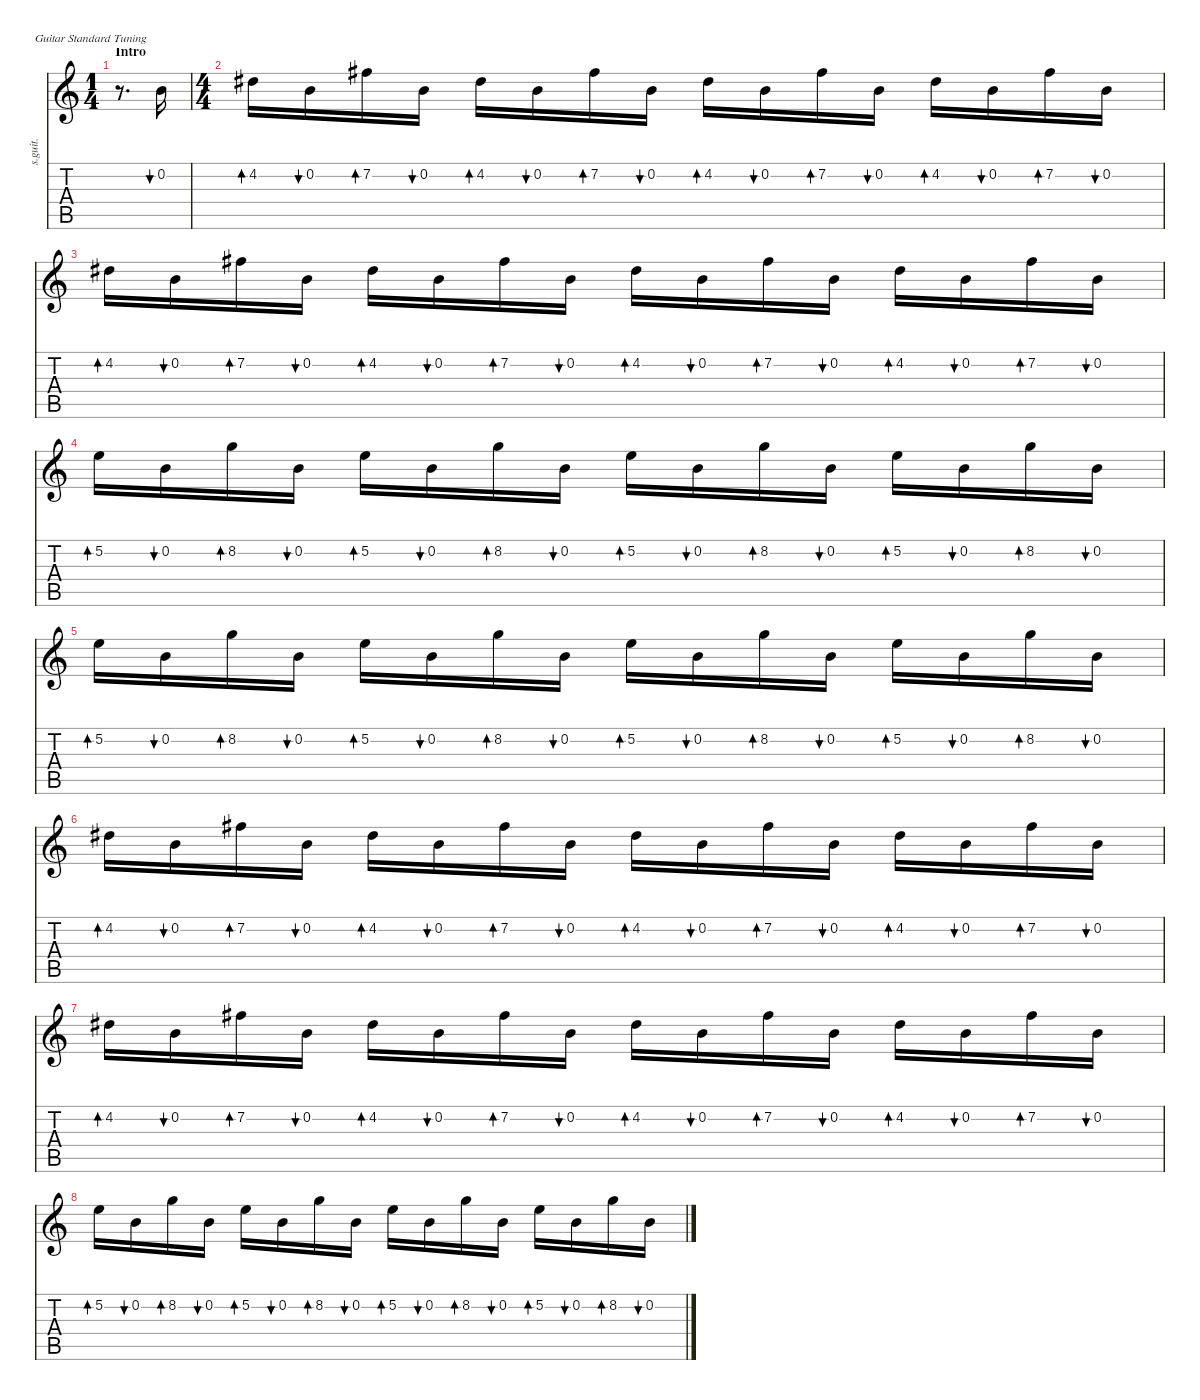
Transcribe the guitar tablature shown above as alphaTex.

\defaultSystemsLayout 4
\hideDynamics
\bracketExtendMode nobrackets
\track ("Angus Young - Lead Guitar" "s.guit.") {instrument distortionguitar}
\staff {score tabs}
\tuning (E4 B3 G3 D3 A2 E2)
\ts (1 4)
\beaming (8 2 2 2 2)
\section ("" "Intro")
\tempo (134 hide)
\clef g2
\ks c
r.8{d dy f instrument distortionguitar} 0.2.16{bu 30 lyrics (0 "") lyrics (1 "") lyrics (2 "") lyrics (3 "") lyrics (4 "")} |
\ts (4 4)
\beaming (8 2 2 2 2)
4.2{acc #}.16{bd 30 lyrics (0 "") lyrics (1 "") lyrics (2 "") lyrics (3 "") lyrics (4 "")} 0.2.16{bu 30 lyrics (0 "") lyrics (1 "") lyrics (2 "") lyrics (3 "") lyrics (4 "")} 7.2{acc #}.16{bd 30 lyrics (0 "") lyrics (1 "") lyrics (2 "") lyrics (3 "") lyrics (4 "")} 0.2.16{bu 30 lyrics (0 "") lyrics (1 "") lyrics (2 "") lyrics (3 "") lyrics (4 "")} 4.2{acc #}.16{bd 30 lyrics (0 "") lyrics (1 "") lyrics (2 "") lyrics (3 "") lyrics (4 "")} 0.2.16{bu 30 lyrics (0 "") lyrics (1 "") lyrics (2 "") lyrics (3 "") lyrics (4 "")} 7.2{acc #}.16{bd 30 lyrics (0 "") lyrics (1 "") lyrics (2 "") lyrics (3 "") lyrics (4 "")} 0.2.16{bu 30 lyrics (0 "") lyrics (1 "") lyrics (2 "") lyrics (3 "") lyrics (4 "")} 4.2{acc #}.16{bd 30 lyrics (0 "") lyrics (1 "") lyrics (2 "") lyrics (3 "") lyrics (4 "")} 0.2.16{bu 30 lyrics (0 "") lyrics (1 "") lyrics (2 "") lyrics (3 "") lyrics (4 "")} 7.2{acc #}.16{bd 30 lyrics (0 "") lyrics (1 "") lyrics (2 "") lyrics (3 "") lyrics (4 "")} 0.2.16{bu 30 lyrics (0 "") lyrics (1 "") lyrics (2 "") lyrics (3 "") lyrics (4 "")} 4.2{acc #}.16{bd 30 lyrics (0 "") lyrics (1 "") lyrics (2 "") lyrics (3 "") lyrics (4 "")} 0.2.16{bu 30 lyrics (0 "") lyrics (1 "") lyrics (2 "") lyrics (3 "") lyrics (4 "")} 7.2{acc #}.16{bd 30 lyrics (0 "") lyrics (1 "") lyrics (2 "") lyrics (3 "") lyrics (4 "")} 0.2.16{bu 30 lyrics (0 "") lyrics (1 "") lyrics (2 "") lyrics (3 "") lyrics (4 "")} |
4.2{acc #}.16{bd 30 lyrics (0 "") lyrics (1 "") lyrics (2 "") lyrics (3 "") lyrics (4 "")} 0.2.16{bu 30 lyrics (0 "") lyrics (1 "") lyrics (2 "") lyrics (3 "") lyrics (4 "")} 7.2{acc #}.16{bd 30 lyrics (0 "") lyrics (1 "") lyrics (2 "") lyrics (3 "") lyrics (4 "")} 0.2.16{bu 30 lyrics (0 "") lyrics (1 "") lyrics (2 "") lyrics (3 "") lyrics (4 "")} 4.2{acc #}.16{bd 30 lyrics (0 "") lyrics (1 "") lyrics (2 "") lyrics (3 "") lyrics (4 "")} 0.2.16{bu 30 lyrics (0 "") lyrics (1 "") lyrics (2 "") lyrics (3 "") lyrics (4 "")} 7.2{acc #}.16{bd 30 lyrics (0 "") lyrics (1 "") lyrics (2 "") lyrics (3 "") lyrics (4 "")} 0.2.16{bu 30 lyrics (0 "") lyrics (1 "") lyrics (2 "") lyrics (3 "") lyrics (4 "")} 4.2{acc #}.16{bd 30 lyrics (0 "") lyrics (1 "") lyrics (2 "") lyrics (3 "") lyrics (4 "")} 0.2.16{bu 30 lyrics (0 "") lyrics (1 "") lyrics (2 "") lyrics (3 "") lyrics (4 "")} 7.2{acc #}.16{bd 30 lyrics (0 "") lyrics (1 "") lyrics (2 "") lyrics (3 "") lyrics (4 "")} 0.2.16{bu 30 lyrics (0 "") lyrics (1 "") lyrics (2 "") lyrics (3 "") lyrics (4 "")} 4.2{acc #}.16{bd 30 lyrics (0 "") lyrics (1 "") lyrics (2 "") lyrics (3 "") lyrics (4 "")} 0.2.16{bu 30 lyrics (0 "") lyrics (1 "") lyrics (2 "") lyrics (3 "") lyrics (4 "")} 7.2{acc #}.16{bd 30 lyrics (0 "") lyrics (1 "") lyrics (2 "") lyrics (3 "") lyrics (4 "")} 0.2.16{bu 30 lyrics (0 "") lyrics (1 "") lyrics (2 "") lyrics (3 "") lyrics (4 "")} |
5.2.16{bd 30 lyrics (0 "") lyrics (1 "") lyrics (2 "") lyrics (3 "") lyrics (4 "")} 0.2.16{bu 30 lyrics (0 "") lyrics (1 "") lyrics (2 "") lyrics (3 "") lyrics (4 "")} 8.2.16{bd 30 lyrics (0 "") lyrics (1 "") lyrics (2 "") lyrics (3 "") lyrics (4 "")} 0.2.16{bu 30 lyrics (0 "") lyrics (1 "") lyrics (2 "") lyrics (3 "") lyrics (4 "")} 5.2.16{bd 30 lyrics (0 "") lyrics (1 "") lyrics (2 "") lyrics (3 "") lyrics (4 "")} 0.2.16{bu 30 lyrics (0 "") lyrics (1 "") lyrics (2 "") lyrics (3 "") lyrics (4 "")} 8.2.16{bd 30 lyrics (0 "") lyrics (1 "") lyrics (2 "") lyrics (3 "") lyrics (4 "")} 0.2.16{bu 30 lyrics (0 "") lyrics (1 "") lyrics (2 "") lyrics (3 "") lyrics (4 "")} 5.2.16{bd 30 lyrics (0 "") lyrics (1 "") lyrics (2 "") lyrics (3 "") lyrics (4 "")} 0.2.16{bu 30 lyrics (0 "") lyrics (1 "") lyrics (2 "") lyrics (3 "") lyrics (4 "")} 8.2.16{bd 30 lyrics (0 "") lyrics (1 "") lyrics (2 "") lyrics (3 "") lyrics (4 "")} 0.2.16{bu 30 lyrics (0 "") lyrics (1 "") lyrics (2 "") lyrics (3 "") lyrics (4 "")} 5.2.16{bd 30 lyrics (0 "") lyrics (1 "") lyrics (2 "") lyrics (3 "") lyrics (4 "")} 0.2.16{bu 30 lyrics (0 "") lyrics (1 "") lyrics (2 "") lyrics (3 "") lyrics (4 "")} 8.2.16{bd 30 lyrics (0 "") lyrics (1 "") lyrics (2 "") lyrics (3 "") lyrics (4 "")} 0.2.16{bu 30 lyrics (0 "") lyrics (1 "") lyrics (2 "") lyrics (3 "") lyrics (4 "")} |
5.2.16{bd 30 lyrics (0 "") lyrics (1 "") lyrics (2 "") lyrics (3 "") lyrics (4 "")} 0.2.16{bu 30 lyrics (0 "") lyrics (1 "") lyrics (2 "") lyrics (3 "") lyrics (4 "")} 8.2.16{bd 30 lyrics (0 "") lyrics (1 "") lyrics (2 "") lyrics (3 "") lyrics (4 "")} 0.2.16{bu 30 lyrics (0 "") lyrics (1 "") lyrics (2 "") lyrics (3 "") lyrics (4 "")} 5.2.16{bd 30 lyrics (0 "") lyrics (1 "") lyrics (2 "") lyrics (3 "") lyrics (4 "")} 0.2.16{bu 30 lyrics (0 "") lyrics (1 "") lyrics (2 "") lyrics (3 "") lyrics (4 "")} 8.2.16{bd 30 lyrics (0 "") lyrics (1 "") lyrics (2 "") lyrics (3 "") lyrics (4 "")} 0.2.16{bu 30 lyrics (0 "") lyrics (1 "") lyrics (2 "") lyrics (3 "") lyrics (4 "")} 5.2.16{bd 30 lyrics (0 "") lyrics (1 "") lyrics (2 "") lyrics (3 "") lyrics (4 "")} 0.2.16{bu 30 lyrics (0 "") lyrics (1 "") lyrics (2 "") lyrics (3 "") lyrics (4 "")} 8.2.16{bd 30 lyrics (0 "") lyrics (1 "") lyrics (2 "") lyrics (3 "") lyrics (4 "")} 0.2.16{bu 30 lyrics (0 "") lyrics (1 "") lyrics (2 "") lyrics (3 "") lyrics (4 "")} 5.2.16{bd 30 lyrics (0 "") lyrics (1 "") lyrics (2 "") lyrics (3 "") lyrics (4 "")} 0.2.16{bu 30 lyrics (0 "") lyrics (1 "") lyrics (2 "") lyrics (3 "") lyrics (4 "")} 8.2.16{bd 30 lyrics (0 "") lyrics (1 "") lyrics (2 "") lyrics (3 "") lyrics (4 "")} 0.2.16{bu 30 lyrics (0 "") lyrics (1 "") lyrics (2 "") lyrics (3 "") lyrics (4 "")} |
4.2{acc #}.16{bd 30 lyrics (0 "") lyrics (1 "") lyrics (2 "") lyrics (3 "") lyrics (4 "")} 0.2.16{bu 30 lyrics (0 "") lyrics (1 "") lyrics (2 "") lyrics (3 "") lyrics (4 "")} 7.2{acc #}.16{bd 30 lyrics (0 "") lyrics (1 "") lyrics (2 "") lyrics (3 "") lyrics (4 "")} 0.2.16{bu 30 lyrics (0 "") lyrics (1 "") lyrics (2 "") lyrics (3 "") lyrics (4 "")} 4.2{acc #}.16{bd 30 lyrics (0 "") lyrics (1 "") lyrics (2 "") lyrics (3 "") lyrics (4 "")} 0.2.16{bu 30 lyrics (0 "") lyrics (1 "") lyrics (2 "") lyrics (3 "") lyrics (4 "")} 7.2{acc #}.16{bd 30 lyrics (0 "") lyrics (1 "") lyrics (2 "") lyrics (3 "") lyrics (4 "")} 0.2.16{bu 30 lyrics (0 "") lyrics (1 "") lyrics (2 "") lyrics (3 "") lyrics (4 "")} 4.2{acc #}.16{bd 30 lyrics (0 "") lyrics (1 "") lyrics (2 "") lyrics (3 "") lyrics (4 "")} 0.2.16{bu 30 lyrics (0 "") lyrics (1 "") lyrics (2 "") lyrics (3 "") lyrics (4 "")} 7.2{acc #}.16{bd 30 lyrics (0 "") lyrics (1 "") lyrics (2 "") lyrics (3 "") lyrics (4 "")} 0.2.16{bu 30 lyrics (0 "") lyrics (1 "") lyrics (2 "") lyrics (3 "") lyrics (4 "")} 4.2{acc #}.16{bd 30 lyrics (0 "") lyrics (1 "") lyrics (2 "") lyrics (3 "") lyrics (4 "")} 0.2.16{bu 30 lyrics (0 "") lyrics (1 "") lyrics (2 "") lyrics (3 "") lyrics (4 "")} 7.2{acc #}.16{bd 30 lyrics (0 "") lyrics (1 "") lyrics (2 "") lyrics (3 "") lyrics (4 "")} 0.2.16{bu 30 lyrics (0 "") lyrics (1 "") lyrics (2 "") lyrics (3 "") lyrics (4 "")} |
4.2{acc #}.16{bd 30 lyrics (0 "") lyrics (1 "") lyrics (2 "") lyrics (3 "") lyrics (4 "")} 0.2.16{bu 30 lyrics (0 "") lyrics (1 "") lyrics (2 "") lyrics (3 "") lyrics (4 "")} 7.2{acc #}.16{bd 30 lyrics (0 "") lyrics (1 "") lyrics (2 "") lyrics (3 "") lyrics (4 "")} 0.2.16{bu 30 lyrics (0 "") lyrics (1 "") lyrics (2 "") lyrics (3 "") lyrics (4 "")} 4.2{acc #}.16{bd 30 lyrics (0 "") lyrics (1 "") lyrics (2 "") lyrics (3 "") lyrics (4 "")} 0.2.16{bu 30 lyrics (0 "") lyrics (1 "") lyrics (2 "") lyrics (3 "") lyrics (4 "")} 7.2{acc #}.16{bd 30 lyrics (0 "") lyrics (1 "") lyrics (2 "") lyrics (3 "") lyrics (4 "")} 0.2.16{bu 30 lyrics (0 "") lyrics (1 "") lyrics (2 "") lyrics (3 "") lyrics (4 "")} 4.2{acc #}.16{bd 30 lyrics (0 "") lyrics (1 "") lyrics (2 "") lyrics (3 "") lyrics (4 "")} 0.2.16{bu 30 lyrics (0 "") lyrics (1 "") lyrics (2 "") lyrics (3 "") lyrics (4 "")} 7.2{acc #}.16{bd 30 lyrics (0 "") lyrics (1 "") lyrics (2 "") lyrics (3 "") lyrics (4 "")} 0.2.16{bu 30 lyrics (0 "") lyrics (1 "") lyrics (2 "") lyrics (3 "") lyrics (4 "")} 4.2{acc #}.16{bd 30 lyrics (0 "") lyrics (1 "") lyrics (2 "") lyrics (3 "") lyrics (4 "")} 0.2.16{bu 30 lyrics (0 "") lyrics (1 "") lyrics (2 "") lyrics (3 "") lyrics (4 "")} 7.2{acc #}.16{bd 30 lyrics (0 "") lyrics (1 "") lyrics (2 "") lyrics (3 "") lyrics (4 "")} 0.2.16{bu 30 lyrics (0 "") lyrics (1 "") lyrics (2 "") lyrics (3 "") lyrics (4 "")} |
5.2.16{bd 30 lyrics (0 "") lyrics (1 "") lyrics (2 "") lyrics (3 "") lyrics (4 "")} 0.2.16{bu 30 lyrics (0 "") lyrics (1 "") lyrics (2 "") lyrics (3 "") lyrics (4 "")} 8.2.16{bd 30 lyrics (0 "") lyrics (1 "") lyrics (2 "") lyrics (3 "") lyrics (4 "")} 0.2.16{bu 30 lyrics (0 "") lyrics (1 "") lyrics (2 "") lyrics (3 "") lyrics (4 "")} 5.2.16{bd 30 lyrics (0 "") lyrics (1 "") lyrics (2 "") lyrics (3 "") lyrics (4 "")} 0.2.16{bu 30 lyrics (0 "") lyrics (1 "") lyrics (2 "") lyrics (3 "") lyrics (4 "")} 8.2.16{bd 30 lyrics (0 "") lyrics (1 "") lyrics (2 "") lyrics (3 "") lyrics (4 "")} 0.2.16{bu 30 lyrics (0 "") lyrics (1 "") lyrics (2 "") lyrics (3 "") lyrics (4 "")} 5.2.16{bd 30 lyrics (0 "") lyrics (1 "") lyrics (2 "") lyrics (3 "") lyrics (4 "")} 0.2.16{bu 30 lyrics (0 "") lyrics (1 "") lyrics (2 "") lyrics (3 "") lyrics (4 "")} 8.2.16{bd 30 lyrics (0 "") lyrics (1 "") lyrics (2 "") lyrics (3 "") lyrics (4 "")} 0.2.16{bu 30 lyrics (0 "") lyrics (1 "") lyrics (2 "") lyrics (3 "") lyrics (4 "")} 5.2.16{bd 30 lyrics (0 "") lyrics (1 "") lyrics (2 "") lyrics (3 "") lyrics (4 "")} 0.2.16{bu 30 lyrics (0 "") lyrics (1 "") lyrics (2 "") lyrics (3 "") lyrics (4 "")} 8.2.16{bd 30 lyrics (0 "") lyrics (1 "") lyrics (2 "") lyrics (3 "") lyrics (4 "")} 0.2.16{bu 30 lyrics (0 "") lyrics (1 "") lyrics (2 "") lyrics (3 "") lyrics (4 "")}
